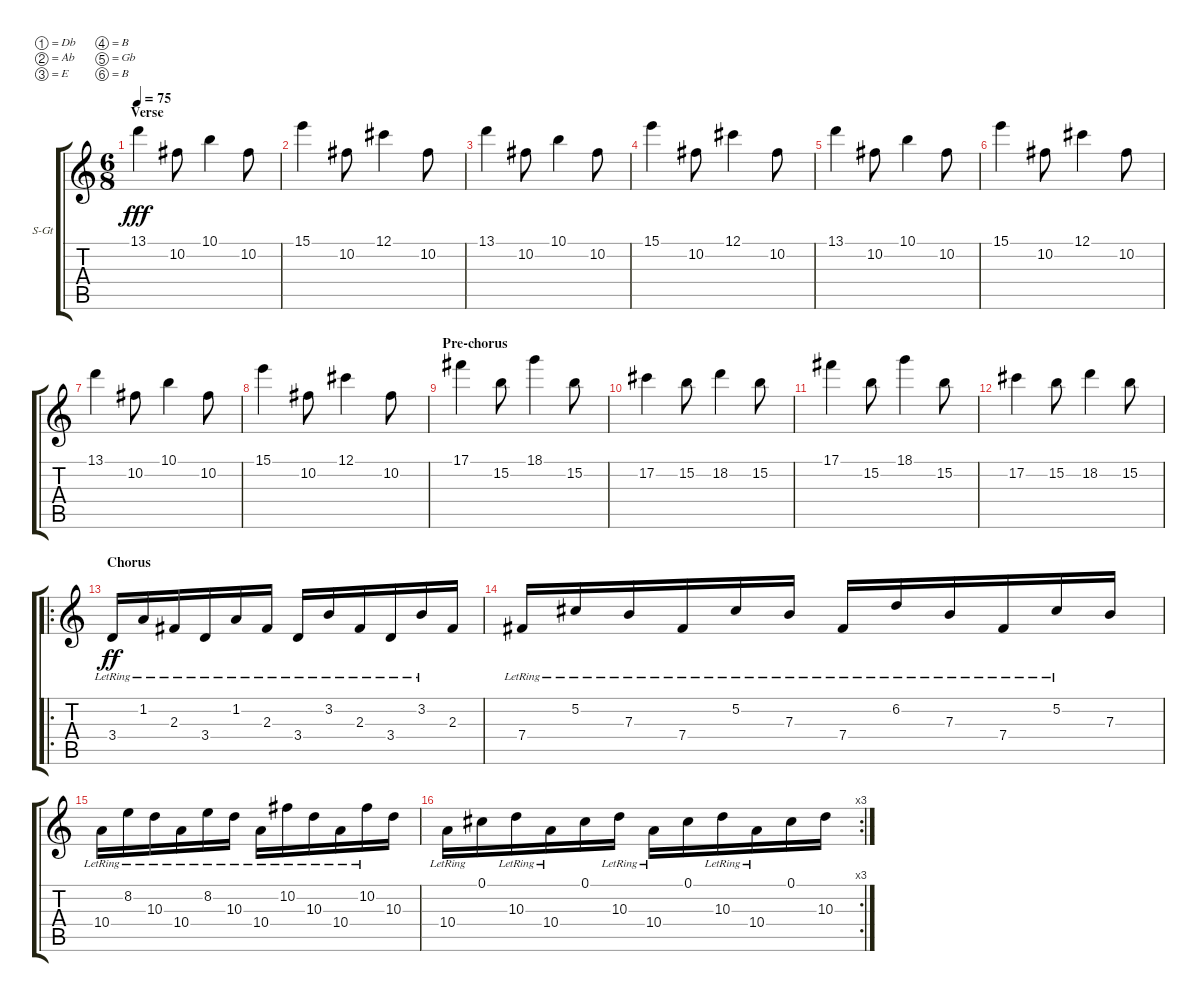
\defaultSystemsLayout 4
\bracketExtendMode groupsimilarinstruments
\firstSystemTrackNameOrientation horizontal
\otherSystemsTrackNameOrientation horizontal
\track ("Мульт" "S-Gt") {instrument acousticguitarsteel}
\staff {score tabs}
\tuning (Db4 Ab3 E3 B2 Gb2 B1)
\ts (6 8)
\section ("" "Verse")
\tempo 75
\clef g2
\ks c
13.1.4{dy fff} 10.2.8 10.1.4 10.2.8 |
15.1.4 10.2.8 12.1.4 10.2.8 |
13.1.4 10.2.8 10.1.4 10.2.8 |
15.1.4 10.2.8 12.1.4 10.2.8 |
13.1.4 10.2.8 10.1.4 10.2.8 |
15.1.4 10.2.8 12.1.4 10.2.8 |
13.1.4 10.2.8 10.1.4 10.2.8 |
15.1.4 10.2.8 12.1.4 10.2.8 |
\section ("" "Pre-chorus")
17.1.4 15.2.8 18.1.4 15.2.8 |
17.2.4 15.2.8 18.2.4 15.2.8 |
17.1.4 15.2.8 18.1.4 15.2.8 |
17.2.4 15.2.8 18.2.4 15.2.8 |
\ro
\section ("" "Chorus")
3.4{lr}.16{dy ff} 1.2{lr}.16 2.3{lr}.16 3.4{lr}.16 1.2{lr}.16 2.3{lr}.16 3.4{lr}.16 3.2{lr}.16 2.3{lr}.16 3.4{lr}.16 3.2{lr}.16 2.3.16 |
7.4{lr}.16 5.2{lr}.16 7.3{lr}.16 7.4{lr}.16 5.2{lr}.16 7.3{lr}.16 7.4{lr}.16 6.2{lr}.16 7.3{lr}.16 7.4{lr}.16 5.2{lr}.16 7.3.16 |
10.4{lr}.16 8.2{lr}.16 10.3{lr}.16 10.4{lr}.16 8.2{lr}.16 10.3{lr}.16 10.4{lr}.16 10.2{lr}.16 10.3{lr}.16 10.4{lr}.16 10.2{lr}.16 10.3.16 |
\rc 3
10.4{lr}.16 0.1.16 10.3{lr}.16 10.4{lr}.16 0.1.16 10.3{lr}.16 10.4{lr}.16 0.1.16 10.3{lr}.16 10.4{lr}.16 0.1.16 10.3.16
